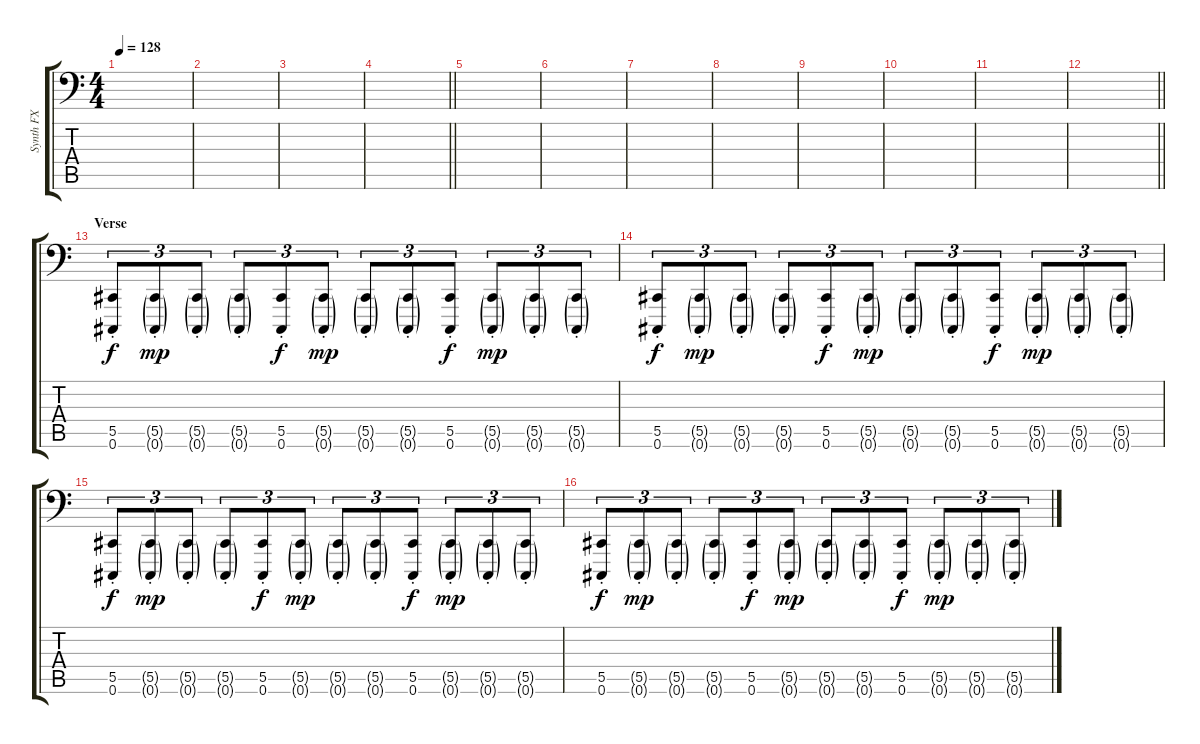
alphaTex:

\track ("Synth FX" "Synth FX") {instrument lead2sawtooth}
\staff {score tabs}
\tuning (Eb3 Bb2 Gb2 Db2 Ab1 Db1) {hide}
\ts (4 4)
\tempo 128
\clef f4
\ks c
|
|
|
\barLineRight lightlight
|
\section ("" "")
|
|
|
|
|
|
|
\barLineRight lightlight
|
\section ("" "Verse")
(5.5{st} 0.6{st}).8{tu (3 2) dy f} (5.5{g st} 0.6{g st}).8{tu (3 2) dy mp} (5.5{g st} 0.6{g st}).8{tu (3 2)} (5.5{g st} 0.6{g st}).8{tu (3 2)} (5.5{st} 0.6{st}).8{tu (3 2) dy f} (5.5{g st} 0.6{g st}).8{tu (3 2) dy mp} (5.5{g st} 0.6{g st}).8{tu (3 2)} (5.5{g st} 0.6{g st}).8{tu (3 2)} (5.5{st} 0.6{st}).8{tu (3 2) dy f} (5.5{g st} 0.6{g st}).8{tu (3 2) dy mp} (5.5{g st} 0.6{g st}).8{tu (3 2)} (5.5{g st} 0.6{g st}).8{tu (3 2)} |
(5.5{st} 0.6{st}).8{tu (3 2) dy f} (5.5{g st} 0.6{g st}).8{tu (3 2) dy mp} (5.5{g st} 0.6{g st}).8{tu (3 2)} (5.5{g st} 0.6{g st}).8{tu (3 2)} (5.5{st} 0.6{st}).8{tu (3 2) dy f} (5.5{g st} 0.6{g st}).8{tu (3 2) dy mp} (5.5{g st} 0.6{g st}).8{tu (3 2)} (5.5{g st} 0.6{g st}).8{tu (3 2)} (5.5{st} 0.6{st}).8{tu (3 2) dy f} (5.5{g st} 0.6{g st}).8{tu (3 2) dy mp} (5.5{g st} 0.6{g st}).8{tu (3 2)} (5.5{g st} 0.6{g st}).8{tu (3 2)} |
(5.5{st} 0.6{st}).8{tu (3 2) dy f} (5.5{g st} 0.6{g st}).8{tu (3 2) dy mp} (5.5{g st} 0.6{g st}).8{tu (3 2)} (5.5{g st} 0.6{g st}).8{tu (3 2)} (5.5{st} 0.6{st}).8{tu (3 2) dy f} (5.5{g st} 0.6{g st}).8{tu (3 2) dy mp} (5.5{g st} 0.6{g st}).8{tu (3 2)} (5.5{g st} 0.6{g st}).8{tu (3 2)} (5.5{st} 0.6{st}).8{tu (3 2) dy f} (5.5{g st} 0.6{g st}).8{tu (3 2) dy mp} (5.5{g st} 0.6{g st}).8{tu (3 2)} (5.5{g st} 0.6{g st}).8{tu (3 2)} |
(5.5{st} 0.6{st}).8{tu (3 2) dy f} (5.5{g st} 0.6{g st}).8{tu (3 2) dy mp} (5.5{g st} 0.6{g st}).8{tu (3 2)} (5.5{g st} 0.6{g st}).8{tu (3 2)} (5.5{st} 0.6{st}).8{tu (3 2) dy f} (5.5{g st} 0.6{g st}).8{tu (3 2) dy mp} (5.5{g st} 0.6{g st}).8{tu (3 2)} (5.5{g st} 0.6{g st}).8{tu (3 2)} (5.5{st} 0.6{st}).8{tu (3 2) dy f} (5.5{g st} 0.6{g st}).8{tu (3 2) dy mp} (5.5{g st} 0.6{g st}).8{tu (3 2)} (5.5{g st} 0.6{g st}).8{tu (3 2)}
